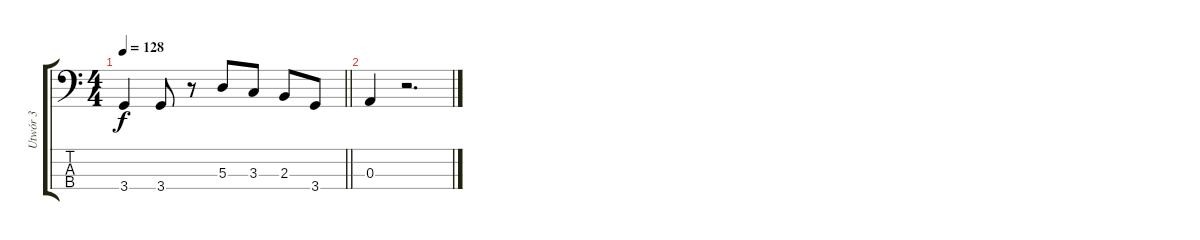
\track ("Utwór 3" "Utwór 3") {instrument electricbassfinger}
\staff {score tabs}
\tuning (G2 D2 A1 E1) {hide}
\ts (4 4)
\tempo 128
\clef f4
\barLineRight lightlight
\ks c
3.4{t}.4{dy f} 3.4.8 r.8 5.3.8 3.3.8 2.3.8 3.4.8 |
0.3.4 r.2{d}
